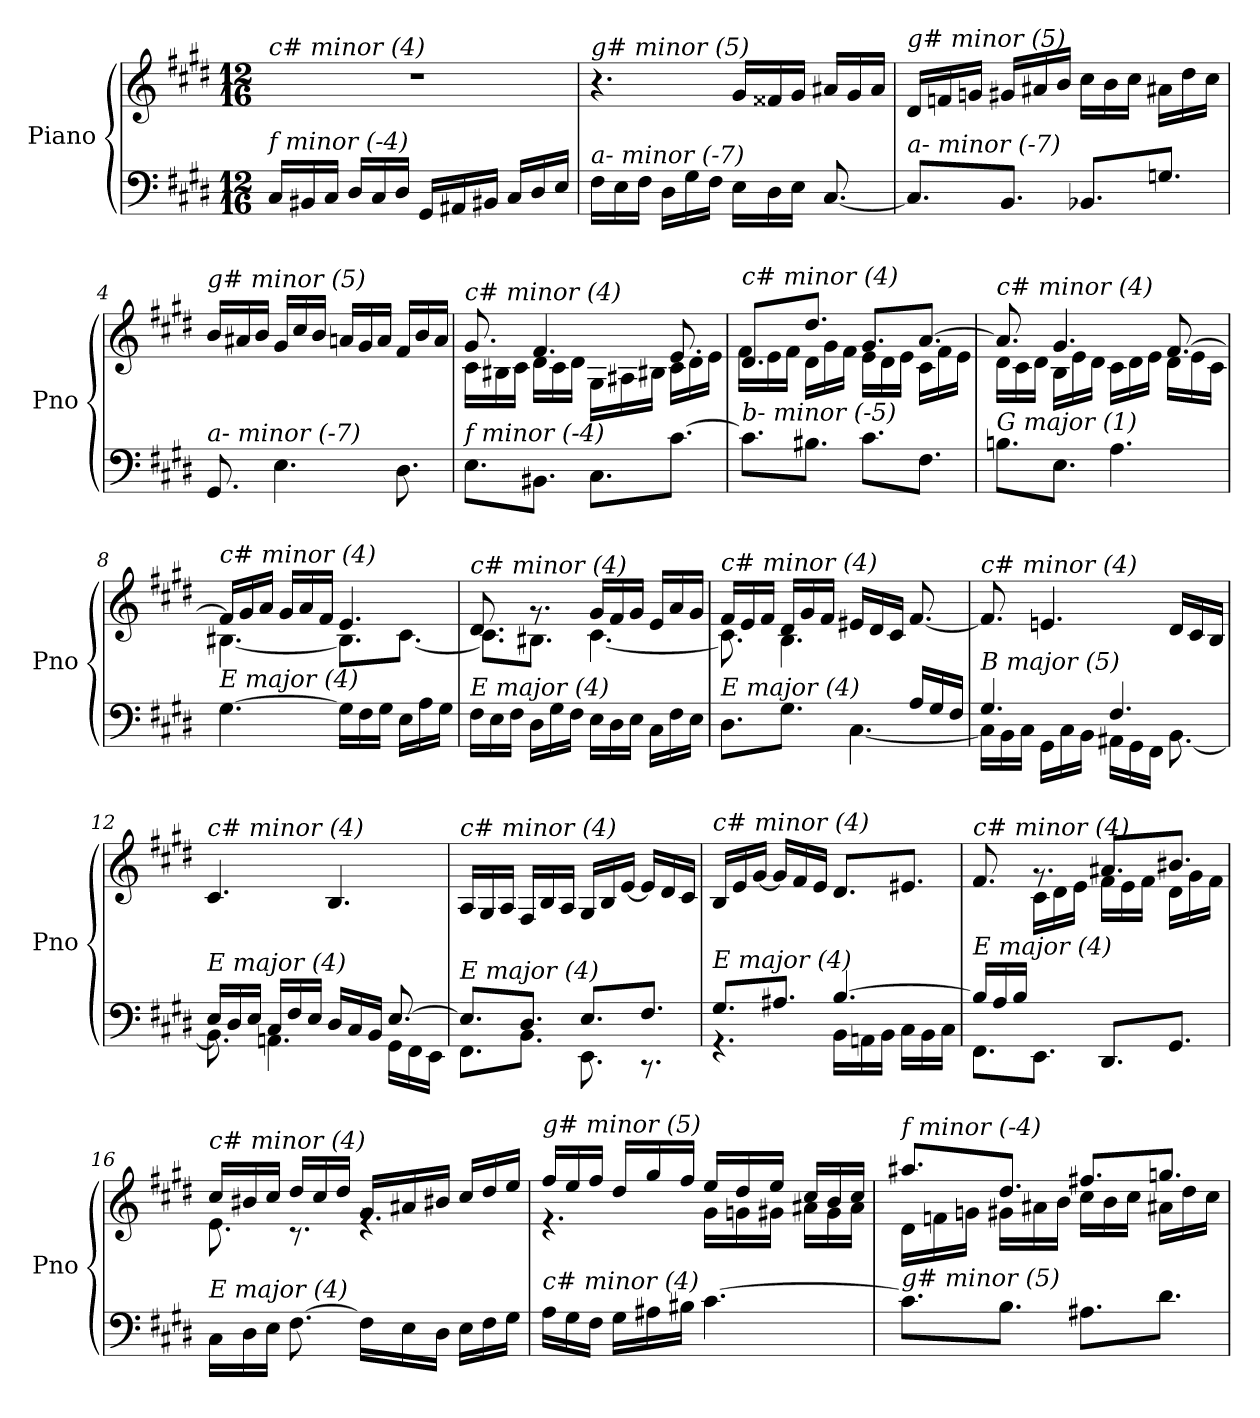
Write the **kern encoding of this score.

**kern	**kern
*part1	*part1
*staff2	*staff1
*I"Piano	*
*I'Pno	*
*clefF4	*clefG2
*k[f#c#g#d#]	*k[f#c#g#d#]
*M12/16	*M12/16
=1	=1
!	!LO:TX:i:t=c# minor (4)
!LO:TX:i:t=f minor (-4)	!
16C#/LL	2.r
16BB#X/	.
16C#/JJ	.
16D#/LL	.
16C#/	.
16D#/JJ	.
16GG#/LL	.
16AA#X/	.
16BB#X/JJ	.
16C#/LL	.
16D#/	.
16E/JJ	.
=2	=2
!	!LO:TX:i:t=g# minor (5)
!LO:TX:i:t=a- minor (-7)	!
16F#\LL	4.r
16E\	.
16F#\JJ	.
16D#\LL	.
16G#\	.
16F#\JJ	.
16E\LL	16g#/LL
16D#\	16f##Xi/
16E\JJ	16g#/JJ
[8.C#/	16a#X/LL
.	16g#/
.	16a#/JJ
=3	=3
!	!LO:TX:i:t=g# minor (5)
!LO:TX:i:t=a- minor (-7)	!
8.C#/L]	16d#/LL
.	16fnj/
.	16gnj/JJ
8.BB/J	16g#/LL
.	16a#X/
.	16b/JJ
8.BB-Xj/L	16cc#\LL
.	16b\
.	16cc#\JJ
8.Gnj/J	16a#X\LL
.	16dd#\
.	16cc#\JJ
!!LO:LB:g=z
=4	=4
!	!LO:TX:i:t=g# minor (5)
!LO:TX:i:t=a- minor (-7)	!
8.GG#/	16b/LL
.	16a#X/
.	16b/JJ
4.E\	16g#/LL
.	16cc#/
.	16b/JJ
.	16an/LL
.	16g#/
.	16a/JJ
8.D#\	16f#/LL
.	16b/
.	16a/JJ
=5	=5
*	*^
!	!LO:TX:i:t=c# minor (4)	!
!LO:TX:i:t=f minor (-4)	!	!
8.E\L	8.g#/	16c#\LL
.	.	16B#X\
.	.	16c#\JJ
8.BB#X\J	4.f#/	16d#\LL
.	.	16c#\
.	.	16d#\JJ
8.C#\L	.	16G#\LL
.	.	16A#X\
.	.	16B#X\JJ
[8.c#\J	8.e/	16c#\LL
.	.	16d#\
.	.	16e\JJ
=6	=6	=6
!	!LO:TX:i:t=c# minor (4)	!
!LO:TX:i:t=b- minor (-5)	!	!
8.c#\L]	8.d#/L	16f#\LL
.	.	16e\
.	.	16f#\JJ
8.B#X\J	8.dd#/J	16d#\LL
.	.	16g#\
.	.	16f#\JJ
8.c#\L	8.g#/L	16e\LL
.	.	16d#\
.	.	16e\JJ
8.F#\J	[8.a/J	16c#\LL
.	.	16f#\
.	.	16e\JJ
!!LO:LB:g=z	!!
=7	=7	=7
!	!LO:TX:i:t=c# minor (4)	!
!LO:TX:i:t=G major (1)	!	!
8.Bn\L	8.a/]	16d#\LL
.	.	16c#\
.	.	16d#\JJ
8.E\J	4.g#/	16B\LL
.	.	16e\
.	.	16d#\JJ
4.A\	.	16c#\LL
.	.	16d#\
.	.	16e\JJ
.	[8.f#/	16d#\LL
.	.	16e\
.	.	16c#\JJ
=8	=8	=8
!	!LO:TX:i:t=c# minor (4)	!
!LO:TX:i:t=E major (4)	!	!
[4.G#\	16f#/LL]	[4.B#X\
.	16g#/	.
.	16a/JJ	.
.	16g#/LL	.
.	16a/	.
.	16f#/JJ	.
16G#\LL]	4.e/	8.B#\L]
16F#\	.	.
16G#\JJ	.	.
16E\LL	.	[8.c#\J
16A\	.	.
16G#\JJ	.	.
=9	=9	=9
!	!LO:TX:i:t=c# minor (4)	!
!LO:TX:i:t=E major (4)	!	!
16F#\LL	8.d#/	8.c#\L]
16E\	.	.
16F#\JJ	.	.
16D#\LL	8.rg	8.B#X\J
16G#\	.	.
16F#\JJ	.	.
16E\LL	16g#/LL	[4.c#\
16D#\	16f#/	.
16E\JJ	16g#/JJ	.
16C#\LL	16e/LL	.
16F#\	16a/	.
16E\JJ	16g#/JJ	.
!!LO:LB:g=z	!!
=10	=10	=10
*^	*	*
!	!	!LO:TX:i:t=c# minor (4)	!
!LO:TX:i:t=E major (4)	!	!	!
2ryy	8.D#\L	16f#/LL	8.c#\]
.	.	16e/	.
.	.	16f#/JJ	.
.	8.G#\J	16d#/LL	4.B\
.	.	16g#/	.
.	.	16f#/JJ	.
.	[4.C#\	16e#Xi/LL	.
.	.	16d#/	.
16ryy	.	16c#/JJ	.
16A/LL	.	[8.f#/	8.ryy
16G#/	.	.	.
16F#/JJ	.	.	.
*	*	*v	*v
=11	=11	=11
!	!	!LO:TX:i:t=c# minor (4)
!LO:TX:i:t=B major (5)	!	!
16C#\LL]	4.G#/	8.f#/]
16BB\	.	.
16C#\JJ	.	.
16GG#\LL	.	4.en/
16C#\	.	.
16BB\JJ	.	.
4.F#/	16AA#X\LL	.
.	16GG#\	.
.	16FF#\JJ	.
.	[8.BB\	16d#/LL
.	.	16c#/
.	.	16B/JJ
=12	=12	=12
!	!	!LO:TX:i:t=c# minor (4)
!LO:TX:i:t=E major (4)	!	!
16E/LL	8.BB\]	4.c#/
16D#/	.	.
16E/JJ	.	.
16C#/LL	4.AAn\	.
16F#/	.	.
16E/JJ	.	.
16D#/LL	.	4.B/
16C#/	.	.
16BB/JJ	.	.
[8.E/	16GG#\LL	.
.	16FF#\	.
.	16EE\JJ	.
!!LO:LB:g=z
=13	=13	=13
!	!	!LO:TX:i:t=c# minor (4)
!LO:TX:i:t=E major (4)	!	!
8.E/L]	8.FF#\L	16A/LL
.	.	16G#/
.	.	16A/JJ
8.D#/J	8.BB\J	16F#/LL
.	.	16B/
.	.	16A/JJ
8.E/L	8.EE\	16G#/LL
.	.	16B/
.	.	[16e/JJ
8.F#/J	8.r	16e/LL]
.	.	16d#/
.	.	16c#/JJ
=14	=14	=14
!	!	!LO:TX:i:t=c# minor (4)
!LO:TX:i:t=E major (4)	!	!
8.G#/L	4.r	16B/LL
.	.	16e/
.	.	[16g#/JJ
8.A#X/J	.	16g#/LL]
.	.	16f#/
.	.	16e/JJ
[4.B/	16BB\LL	8.d#/L
.	16AAn\	.
.	16BB\JJ	.
.	16C#\LL	8.e#Xi/J
.	16BB\	.
.	16C#\JJ	.
=15	=15	=15
*	*^	*^
*	*	*	*	*^
*	*	*	*	*	*^
!	!	!	!LO:TX:i:t=c# minor (4)	!	!	!
!LO:TX:i:t=E major (4)	!	!	!	!	!	!
4.ryy	16B/LL]	8.FF#\L	8.f#/	4.ryy	8.ryy	4.ryy
.	16A/	.	.	.	.	.
.	16B/JJ	.	.	.	.	.
.	8.ryy	8.EE\J	8.rg	.	16c#\LL	.
.	.	.	.	.	16d#\	.
.	.	.	.	.	16e\JJ	.
4.ryy	8.DD#/L	4.ryy	8.a#X/L	16f#\LL	4.ryy	4.ryy
.	.	.	.	16e\	.	.
.	.	.	.	16f#\JJ	.	.
.	8.GG#/J	.	8.b#X/J	16d#\LL	.	.
.	.	.	.	16g#\	.	.
.	.	.	.	16f#\JJ	.	.
*v	*v	*v	*	*	*	*
*	*	*v	*v	*v
!!LO:PB:g=z
=16	=16	=16
!	!LO:TX:i:t=c# minor (4)	!
!LO:TX:i:t=E major (4)	!	!
16C#\LL	16cc#/LL	8.e\
16D#\	16b#X/	.
16E\JJ	16cc#/JJ	.
[8.F#\	16dd#/LL	8.r
.	16cc#/	.
.	16dd#/JJ	.
16F#\LL]	16g#/LL	4.re
16E\	16a#X/	.
16D#\JJ	16b#X/JJ	.
16E\LL	16cc#/LL	.
16F#\	16dd#/	.
16G#\JJ	16ee/JJ	.
=17	=17	=17
!	!LO:TX:i:t=g# minor (5)	!
!LO:TX:i:t=c# minor (4)	!	!
16A\LL	16ff#/LL	4.r
16G#\	16ee/	.
16F#\JJ	16ff#/JJ	.
16G#\LL	16dd#/LL	.
16A#X\	16gg#/	.
16B#X\JJ	16ff#/JJ	.
[4.c#\	16ee/LL	16g#\LL
.	16dd#/	16gnj\
.	16ee/JJ	16g#\JJ
.	16cc#/LL	16a#X\LL
.	16b/	16g#\
.	16cc#/JJ	16a#\JJ
=18	=18	=18
!	!LO:TX:i:t=f minor (-4)	!
!LO:TX:i:t=g# minor (5)	!	!
8.c#\L]	8.aa#X/L	16d#\LL
.	.	16fnj\
.	.	16gnj\JJ
8.B\J	8.dd#/J	16g#\LL
.	.	16a#X\
.	.	16b\JJ
8.A#X\L	8.ff#Xj/L	16cc#\LL
.	.	16b\
.	.	16cc#\JJ
8.d#\J	8.ggnj/J	16a#X\LL
.	.	16dd#\
.	.	16cc#\JJ
*	*v	*v
=	=
*-	*-
